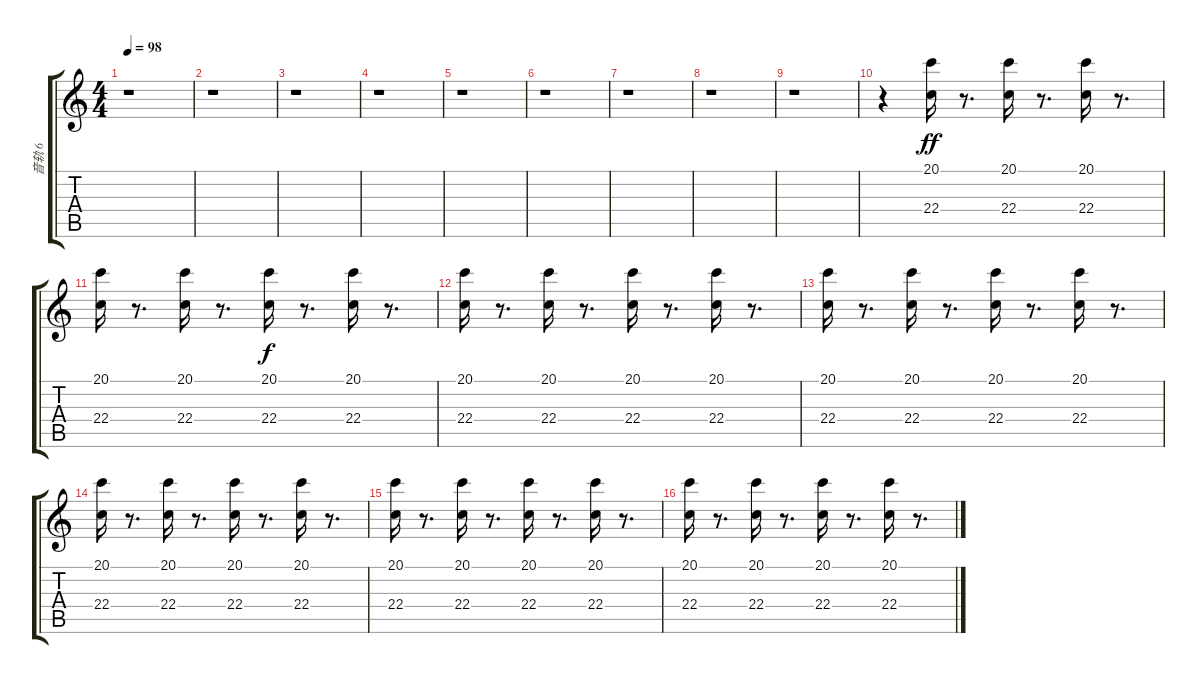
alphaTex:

\track ("音轨 6" "音轨 6") {instrument stringensemble1}
\staff {score tabs}
\tuning (E4 B3 G3 D3 A2 E2) {hide}
\ts (4 4)
\tempo 98
\clef g2
\ks c
r.1{dy ff} |
r.1 |
r.1 |
r.1 |
r.1 |
r.1 |
r.1 |
r.1 |
r.1 |
r.4 (20.1 22.4).16 r.8{d} (20.1 22.4).16 r.8{d} (20.1 22.4).16 r.8{d} |
(20.1 22.4).16 r.8{d} (20.1 22.4).16 r.8{d} (20.1 22.4).16{dy f} r.8{d} (20.1 22.4).16 r.8{d} |
(20.1 22.4).16 r.8{d} (20.1 22.4).16 r.8{d} (20.1 22.4).16 r.8{d} (20.1 22.4).16 r.8{d} |
(20.1 22.4).16 r.8{d} (20.1 22.4).16 r.8{d} (20.1 22.4).16 r.8{d} (20.1 22.4).16 r.8{d} |
(20.1 22.4).16 r.8{d} (20.1 22.4).16 r.8{d} (20.1 22.4).16 r.8{d} (20.1 22.4).16 r.8{d} |
(20.1 22.4).16 r.8{d} (20.1 22.4).16 r.8{d} (20.1 22.4).16 r.8{d} (20.1 22.4).16 r.8{d} |
(20.1 22.4).16 r.8{d} (20.1 22.4).16 r.8{d} (20.1 22.4).16 r.8{d} (20.1 22.4).16 r.8{d}
